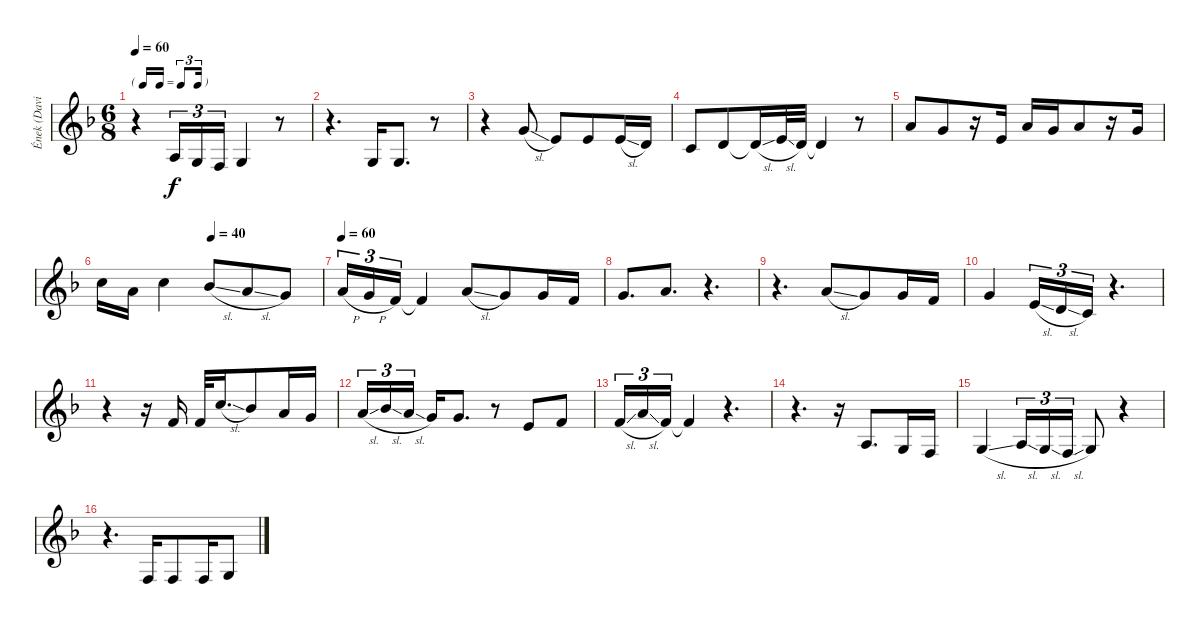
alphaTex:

\track ("Ének (David Coverdale)" "Ének (Davi") {instrument baritonesax}
\staff {score}
\tuning (E4 B3 G3 D3 A2 E2) {hide}
\ts (6 8)
\tf triplet16th
\tempo 60
\clef g2
\ks f
r.4{dy f} 2.3.16{tu (3 2)} 0.3.16{tu (3 2)} 3.4.16{tu (3 2)} 0.3.4 r.8 |
r.4{d} 0.3.16 0.3.8{d} r.8 |
r.4 3.1{sl}.8 0.1.8 0.1.8 5.2{sl}.16 3.2.16 |
1.2.8 3.2.8 3.2{sl t}.16 5.2{sl}.32 3.2.32 3.2{t}.4 r.8 |
5.1.8 3.1.8 r.16 0.1.16 5.1.16 3.1.16 5.1.8 r.16 3.1.16 |
\tempo (40 0.5)
8.1.16 5.1.16 8.1.4 6.1{sl}.8 5.1{sl}.8 3.1.8 |
\tempo 60
5.1{h}.16{tu (3 2)} 3.1{h}.16{tu (3 2)} 1.1.16{tu (3 2)} 1.1{t}.4 5.1{sl}.8 3.1.8 3.1.16 1.1.16 |
3.1.8{d} 5.1.8{d} r.4{d} |
r.4{d} 5.1{sl}.8 3.1.8 3.1.16 1.1.16 |
3.1.4 5.2{sl}.16{tu (3 2)} 3.2{sl}.16{tu (3 2)} 1.2.16{tu (3 2)} r.4{d} |
r.4 r.16 1.1.16 1.1.32 8.1{sl}.16{d} 6.1.8 5.1.16 3.1.16 |
5.1{sl}.16{tu (3 2)} 6.1{sl}.16{tu (3 2)} 5.1{sl}.16{tu (3 2) beam splitsecondary} 3.1.16 3.1.8{d} r.8 0.1.8 1.1.8 |
1.1{sl}.16{tu (3 2)} 5.1{sl}.16{tu (3 2)} 1.1.16{tu (3 2)} 1.1{t}.4 r.4{d} |
r.4{d} r.16 2.3.8{d} 0.3.16 3.4.16 |
5.4{sl}.4 7.4{sl}.16{tu (3 2)} 5.4{sl}.16{tu (3 2)} 3.4{sl}.16{tu (3 2)} 5.4.8 r.4 |
r.4{d} 3.4.16 3.4.8 3.4.16 0.3.8
